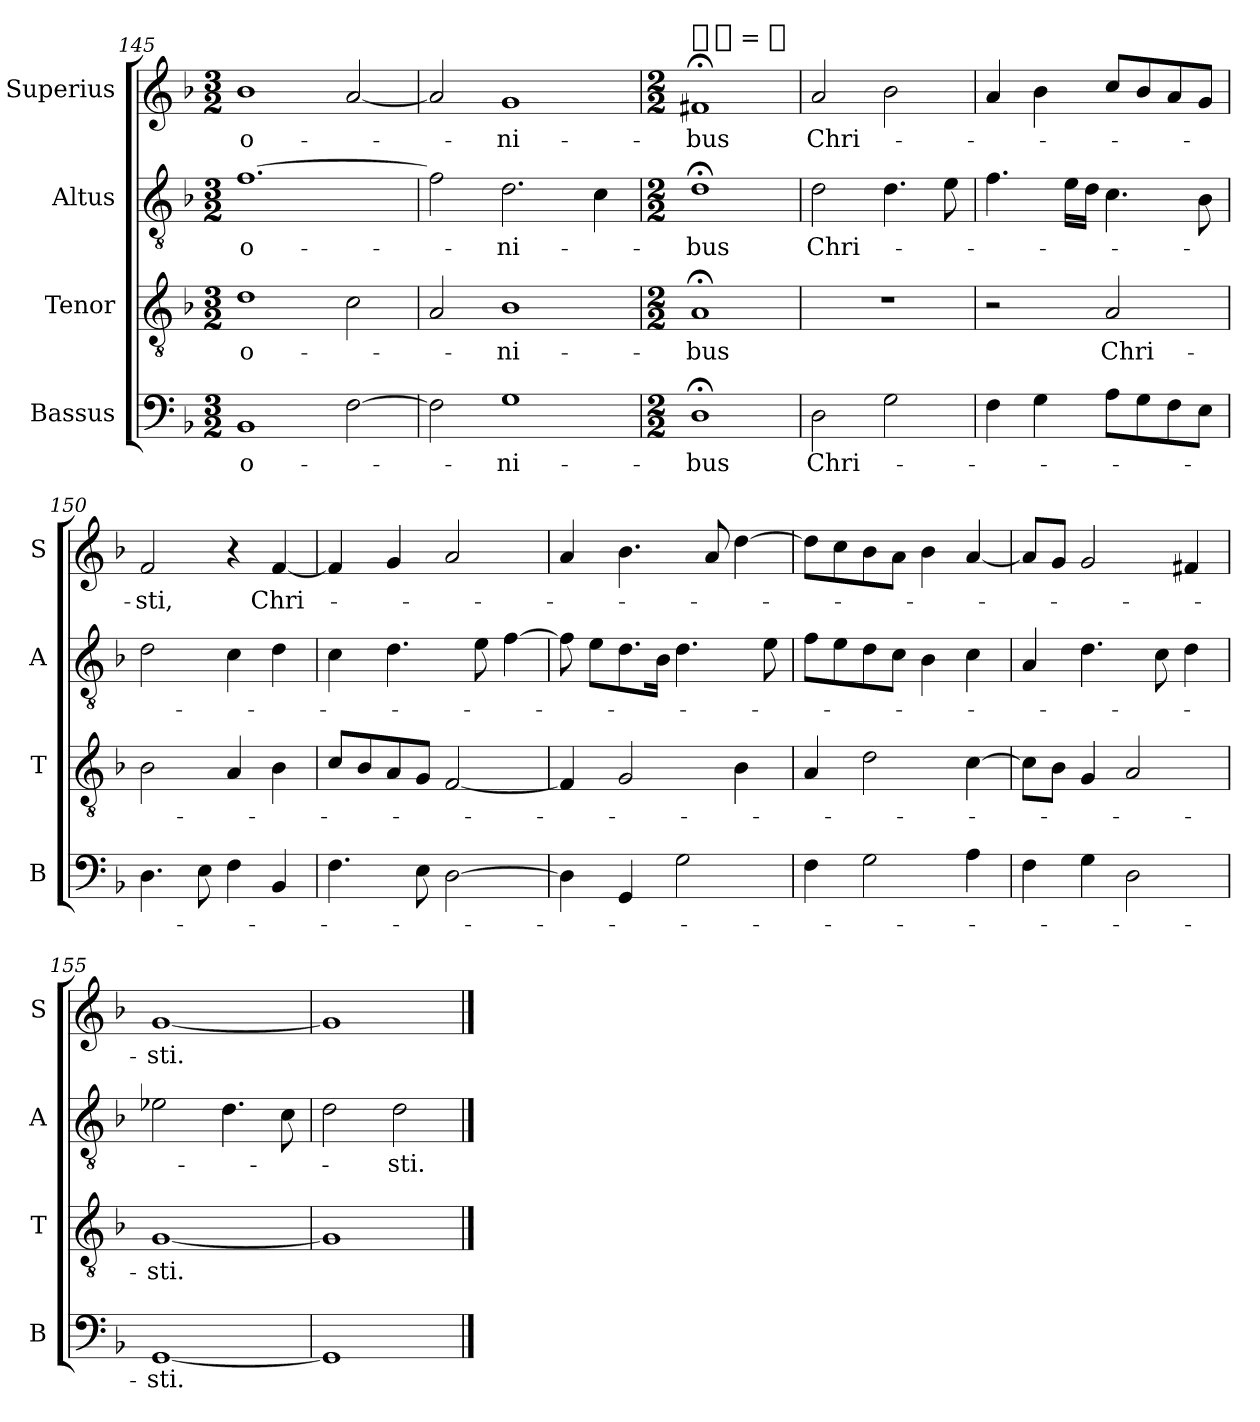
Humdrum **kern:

**kern	**text	**kern	**text	**kern	**text	**kern	**text
*part4	*part4	*part3	*part3	*part2	*part2	*part1	*part1
*staff4	*staff4	*staff3	*staff3	*staff2	*staff2	*staff1	*staff1
*I"Bassus	*	*I"Tenor	*	*I"Altus	*	*I"Superius	*
*I'B	*	*I'T	*	*I'A	*	*I'S	*
*clefF4	*	*clefGv2	*	*clefGv2	*	*clefG2	*
*k[b-]	*	*k[b-]	*	*k[b-]	*	*k[b-]	*
*M3/2	*	*M3/2	*	*M3/2	*	*M3/2	*
=145	=145	=145	=145	=145	=145	=145	=145
1BB-	-o-	1d	-o-	[1.f	-o-	1b-	-o-
[2F	.	2c	.	.	.	[2a	.
=146	=146	=146	=146	=146	=146	=146	=146
2F]	.	2A	.	2f]	.	2a]	.
1G	-ni-	1B-	-ni-	2.d	-ni-	1g	-ni-
.	.	.	.	4c	.	.	.
=147	=147	=147	=147	=147	=147	=147	=147
*M2/2	*	*M2/2	*	*M2/2	*	*M2/2	*
!	!	!	!	!	!	!LO:TX:a:t=[whole-dot] = [whole]	!
1D;<	-bus	1A;<	-bus	1d;<	-bus	1f#i;<	-bus
=148	=148	=148	=148	=148	=148	=148	=148
2D	Chri-	1r	.	2d	Chri-	2a	Chri-
2G	.	.	.	4.d	.	2b-	.
.	.	.	.	8e	.	.	.
=149	=149	=149	=149	=149	=149	=149	=149
4F	.	2r	.	4.f	.	4a	.
4G	.	.	.	.	.	4b-	.
.	.	.	.	16eLL	.	.	.
.	.	.	.	16dJJ	.	.	.
8AL	.	2A	Chri-	4.c	.	8ccL	.
8G	.	.	.	.	.	8b-	.
8F	.	.	.	.	.	8a	.
8EJ	.	.	.	8B-	.	8gJ	.
=150	=150	=150	=150	=150	=150	=150	=150
4.D	.	2B-	.	2d	.	2f	-sti,
8E	.	.	.	.	.	.	.
4F	.	4A	.	4c	.	4r	.
!	!	!	!	!	!	!	!LO:LY:i
4BB-	.	4B-	.	4d	.	[4f	Chri-
=151	=151	=151	=151	=151	=151	=151	=151
4.F	.	8cL	.	4c	.	4f]	.
.	.	8B-	.	.	.	.	.
.	.	8A	.	4.d	.	4g	.
8E	.	8GJ	.	.	.	.	.
[2D	.	[2F	.	.	.	2a	.
.	.	.	.	8e	.	.	.
.	.	.	.	[4f	.	.	.
=152	=152	=152	=152	=152	=152	=152	=152
4D]	.	4F]	.	8f]	.	4a	.
.	.	.	.	8eL	.	.	.
4GG	.	2G	.	8.d	.	4.b-	.
.	.	.	.	16B-Jk	.	.	.
2G	.	.	.	4.d	.	.	.
.	.	.	.	.	.	8a	.
.	.	4B-	.	.	.	[4dd	.
.	.	.	.	8e	.	.	.
=153	=153	=153	=153	=153	=153	=153	=153
4F	.	4A	.	8fL	.	8ddL]	.
.	.	.	.	8e	.	8cc	.
2G	.	2d	.	8d	.	8b-	.
.	.	.	.	8cJ	.	8aJ	.
.	.	.	.	4B-	.	4b-	.
4A	.	[4c	.	4c	.	[4a	.
=154	=154	=154	=154	=154	=154	=154	=154
4F	.	8cL]	.	4A	.	8aL]	.
.	.	8B-J	.	.	.	8gJ	.
4G	.	4G	.	4.d	.	2g	.
2D	.	2A	.	.	.	.	.
.	.	.	.	8c	.	.	.
.	.	.	.	4d	.	4f#X	.
=155	=155	=155	=155	=155	=155	=155	=155
!	!	!	!	!	!	!	!LO:LY:i
[1GG	-sti.	[1G	-sti.	2e-i	.	[1g	-sti.
.	.	.	.	4.d	.	.	.
.	.	.	.	8c	.	.	.
=156	=156	=156	=156	=156	=156	=156	=156
1GG]	.	1G]	.	2d	.	1g]	.
.	.	.	.	2d	-sti.	.	.
==	==	==	==	==	==	==	==
*-	*-	*-	*-	*-	*-	*-	*-
